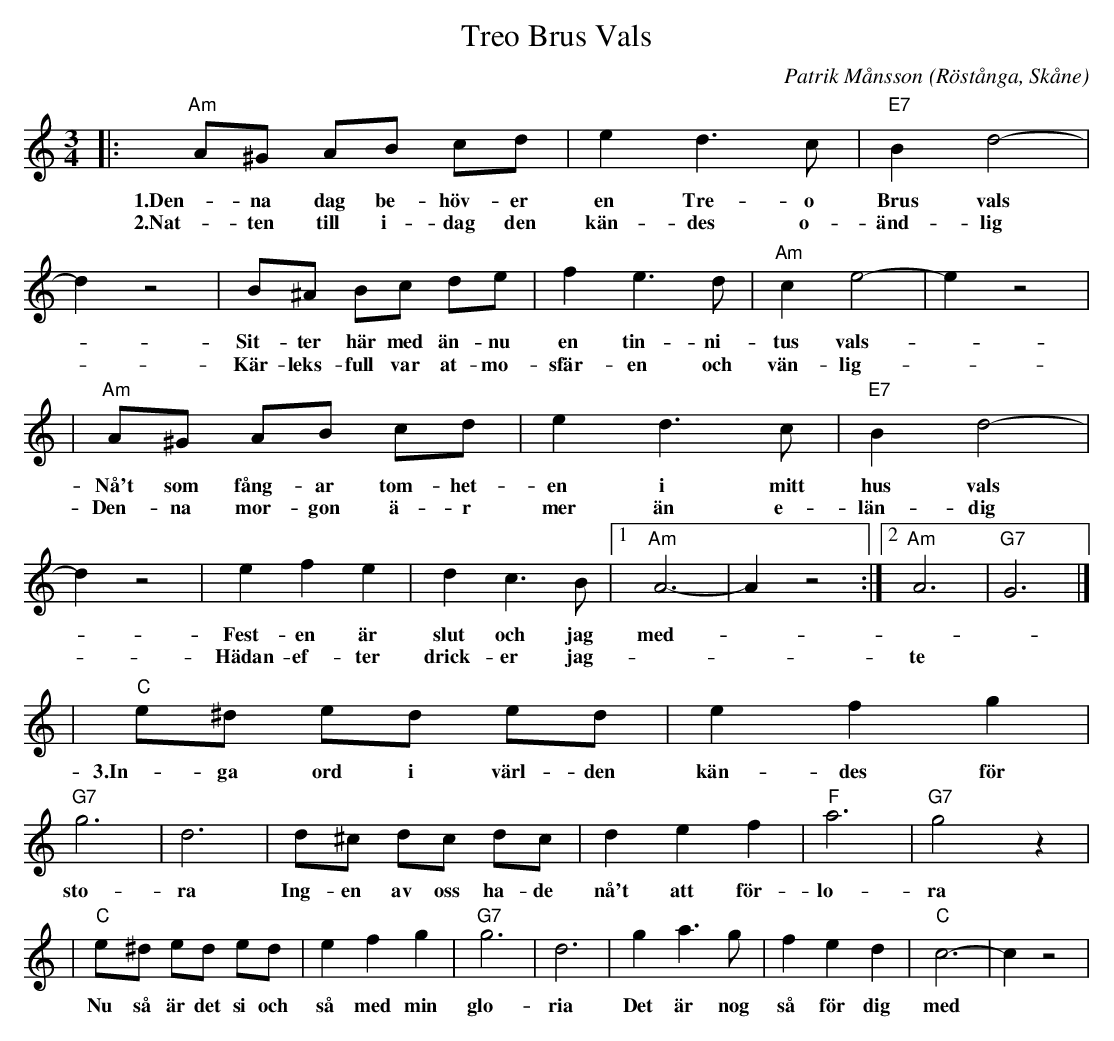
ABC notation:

X:1
T:Treo Brus Vals
O:Röstånga, Skåne
C:Patrik Månsson
M:3/4
L:1/8
K:Am
|:"Am"A^G AB cd | e2 d3 c  | "E7"B2 d4- | d2 z4  | B^A Bc de | f2 e3 d  | "Am"c2 e4- | e2 z4  |
w: 1.Den-na dag be-höv-er en Tre-o Brus vals -Sit-ter här med än-nu en tin-ni-tus vals-
w: 2.Nat-ten till i-dag den kän-des o-änd-lig -Kär-leks-full var at-mo-sfär-en och vän-lig-
| "Am"A^G AB cd | e2 d3 c  | "E7"B2 d4- | d2 z4  | e2  f2 e2 | d2 c3 B  |[1 "Am"A6- | A2 z4 :|[2 "Am"A6 | "G7"G6|]
w: Nå't som fång-ar tom-het-en i mitt hus vals -Fest-en är slut och jag med--
w: Den-na mor-gon ä-r mer än e-län-dig -Hädan-ef-ter drick-er jag --te
| "C"e^d ed ed | e2 f2 g2 | "G7"g6     | d6     | d^c dc dc | d2 e2 f2 | "F"a6     | "G7"g4 z2  |
w: 3.In-ga ord i värl-den kän-des för sto-ra Ing-en av oss ha-de nå't att för-lo-ra
| "C"e^d ed ed | e2 f2 g2 | "G7"g6     | d6     | g2  a3 g | f2 e2 d2 | "C"c6-    | c2 z4 |
w: Nu så är det si och så med min glo-ria Det är nog så för dig med
